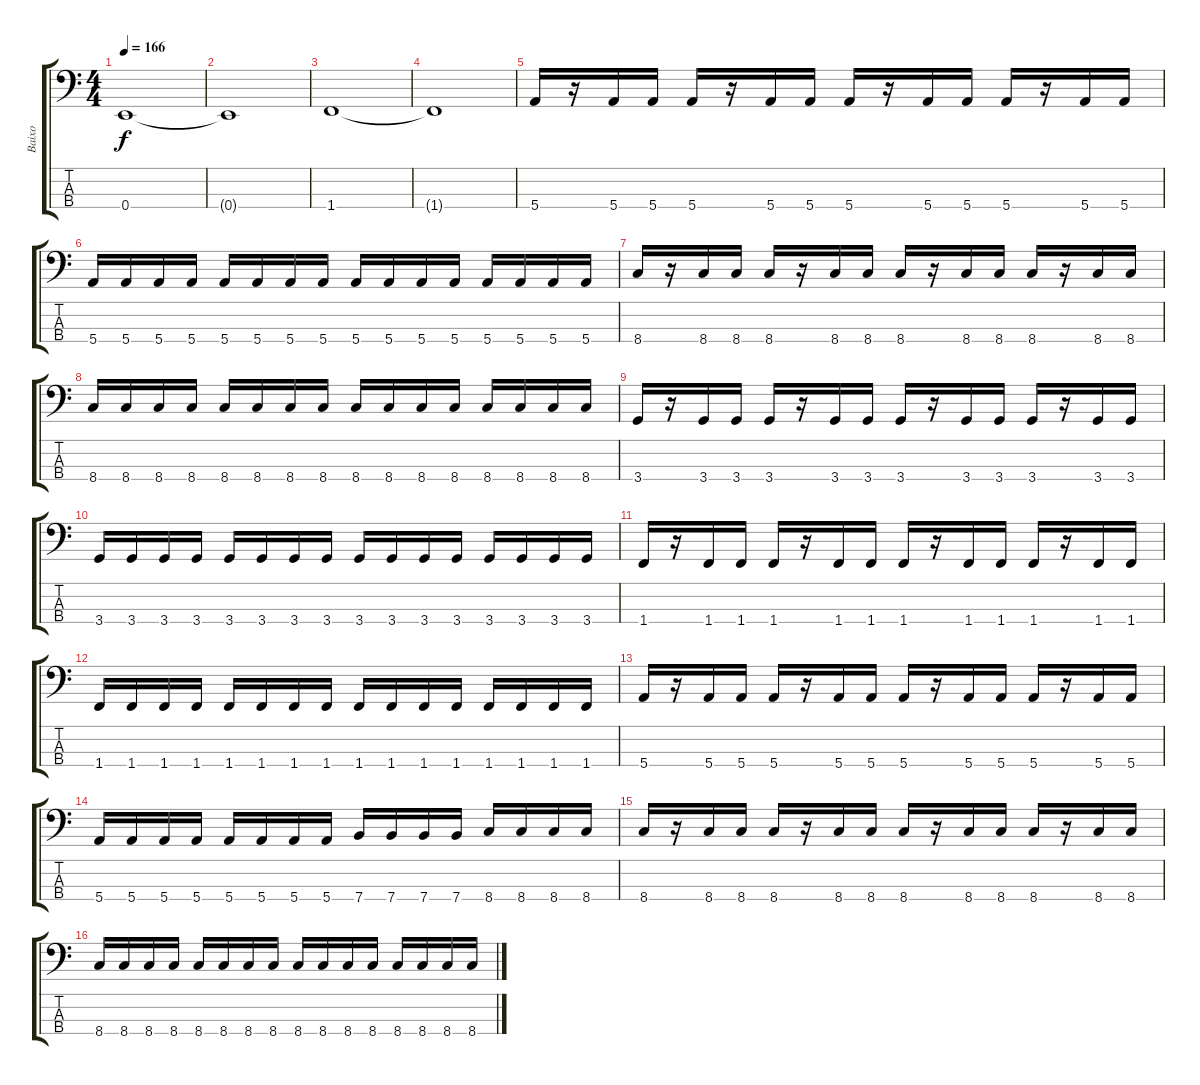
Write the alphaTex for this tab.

\track ("Baixo" "Baixo") {instrument electricbasspick}
\staff {score tabs}
\tuning (G2 D2 A1 E1) {hide}
\ts (4 4)
\tempo 166
\clef f4
\ks c
0.4.1{dy f} |
0.4{t}.1 |
1.4.1 |
1.4{t}.1 |
5.4.16 r.16 5.4.16 5.4.16 5.4.16 r.16 5.4.16 5.4.16 5.4.16 r.16 5.4.16 5.4.16 5.4.16 r.16 5.4.16 5.4.16 |
5.4.16 5.4.16 5.4.16 5.4.16 5.4.16 5.4.16 5.4.16 5.4.16 5.4.16 5.4.16 5.4.16 5.4.16 5.4.16 5.4.16 5.4.16 5.4.16 |
8.4.16 r.16 8.4.16 8.4.16 8.4.16 r.16 8.4.16 8.4.16 8.4.16 r.16 8.4.16 8.4.16 8.4.16 r.16 8.4.16 8.4.16 |
8.4.16 8.4.16 8.4.16 8.4.16 8.4.16 8.4.16 8.4.16 8.4.16 8.4.16 8.4.16 8.4.16 8.4.16 8.4.16 8.4.16 8.4.16 8.4.16 |
3.4.16 r.16 3.4.16 3.4.16 3.4.16 r.16 3.4.16 3.4.16 3.4.16 r.16 3.4.16 3.4.16 3.4.16 r.16 3.4.16 3.4.16 |
3.4.16 3.4.16 3.4.16 3.4.16 3.4.16 3.4.16 3.4.16 3.4.16 3.4.16 3.4.16 3.4.16 3.4.16 3.4.16 3.4.16 3.4.16 3.4.16 |
1.4.16 r.16 1.4.16 1.4.16 1.4.16 r.16 1.4.16 1.4.16 1.4.16 r.16 1.4.16 1.4.16 1.4.16 r.16 1.4.16 1.4.16 |
1.4.16 1.4.16 1.4.16 1.4.16 1.4.16 1.4.16 1.4.16 1.4.16 1.4.16 1.4.16 1.4.16 1.4.16 1.4.16 1.4.16 1.4.16 1.4.16 |
5.4.16 r.16 5.4.16 5.4.16 5.4.16 r.16 5.4.16 5.4.16 5.4.16 r.16 5.4.16 5.4.16 5.4.16 r.16 5.4.16 5.4.16 |
5.4.16 5.4.16 5.4.16 5.4.16 5.4.16 5.4.16 5.4.16 5.4.16 7.4.16 7.4.16 7.4.16 7.4.16 8.4.16 8.4.16 8.4.16 8.4.16 |
8.4.16 r.16 8.4.16 8.4.16 8.4.16 r.16 8.4.16 8.4.16 8.4.16 r.16 8.4.16 8.4.16 8.4.16 r.16 8.4.16 8.4.16 |
8.4.16 8.4.16 8.4.16 8.4.16 8.4.16 8.4.16 8.4.16 8.4.16 8.4.16 8.4.16 8.4.16 8.4.16 8.4.16 8.4.16 8.4.16 8.4.16
